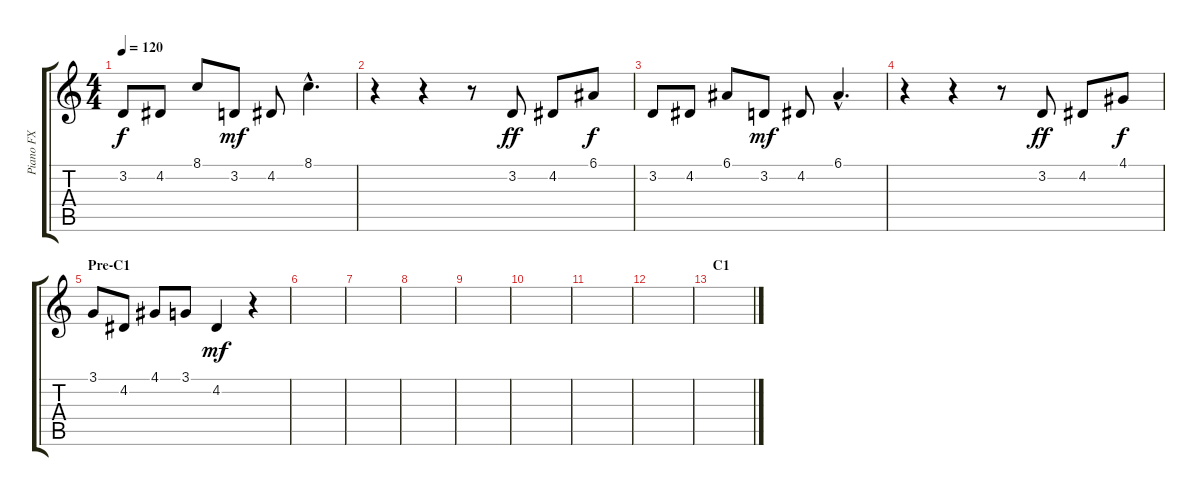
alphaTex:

\track ("Piano FX" "Piano FX") {instrument fx7echoes}
\staff {score tabs}
\tuning (E4 B3 G3 D3 A2 E2) {hide}
\ts (4 4)
\tempo 120
\clef g2
\ks c
3.2.8{dy f} 4.2.8 8.1.8 3.2.8{dy mf} 4.2.8 8.1{hac}.4{d} |
r.4 r.4 r.8 3.2.8{dy ff} 4.2.8 6.1.8{dy f} |
3.2.8 4.2.8 6.1.8 3.2.8{dy mf} 4.2.8 6.1{hac}.4{d} |
r.4 r.4 r.8 3.2.8{dy ff} 4.2.8 4.1.8{dy f} |
\section ("" "Pre-C1")
3.1.8 4.2.8 4.1.8 3.1.8 4.2.4{dy mf} r.4 |
|
|
|
|
|
|
|
\section ("" "C1")
